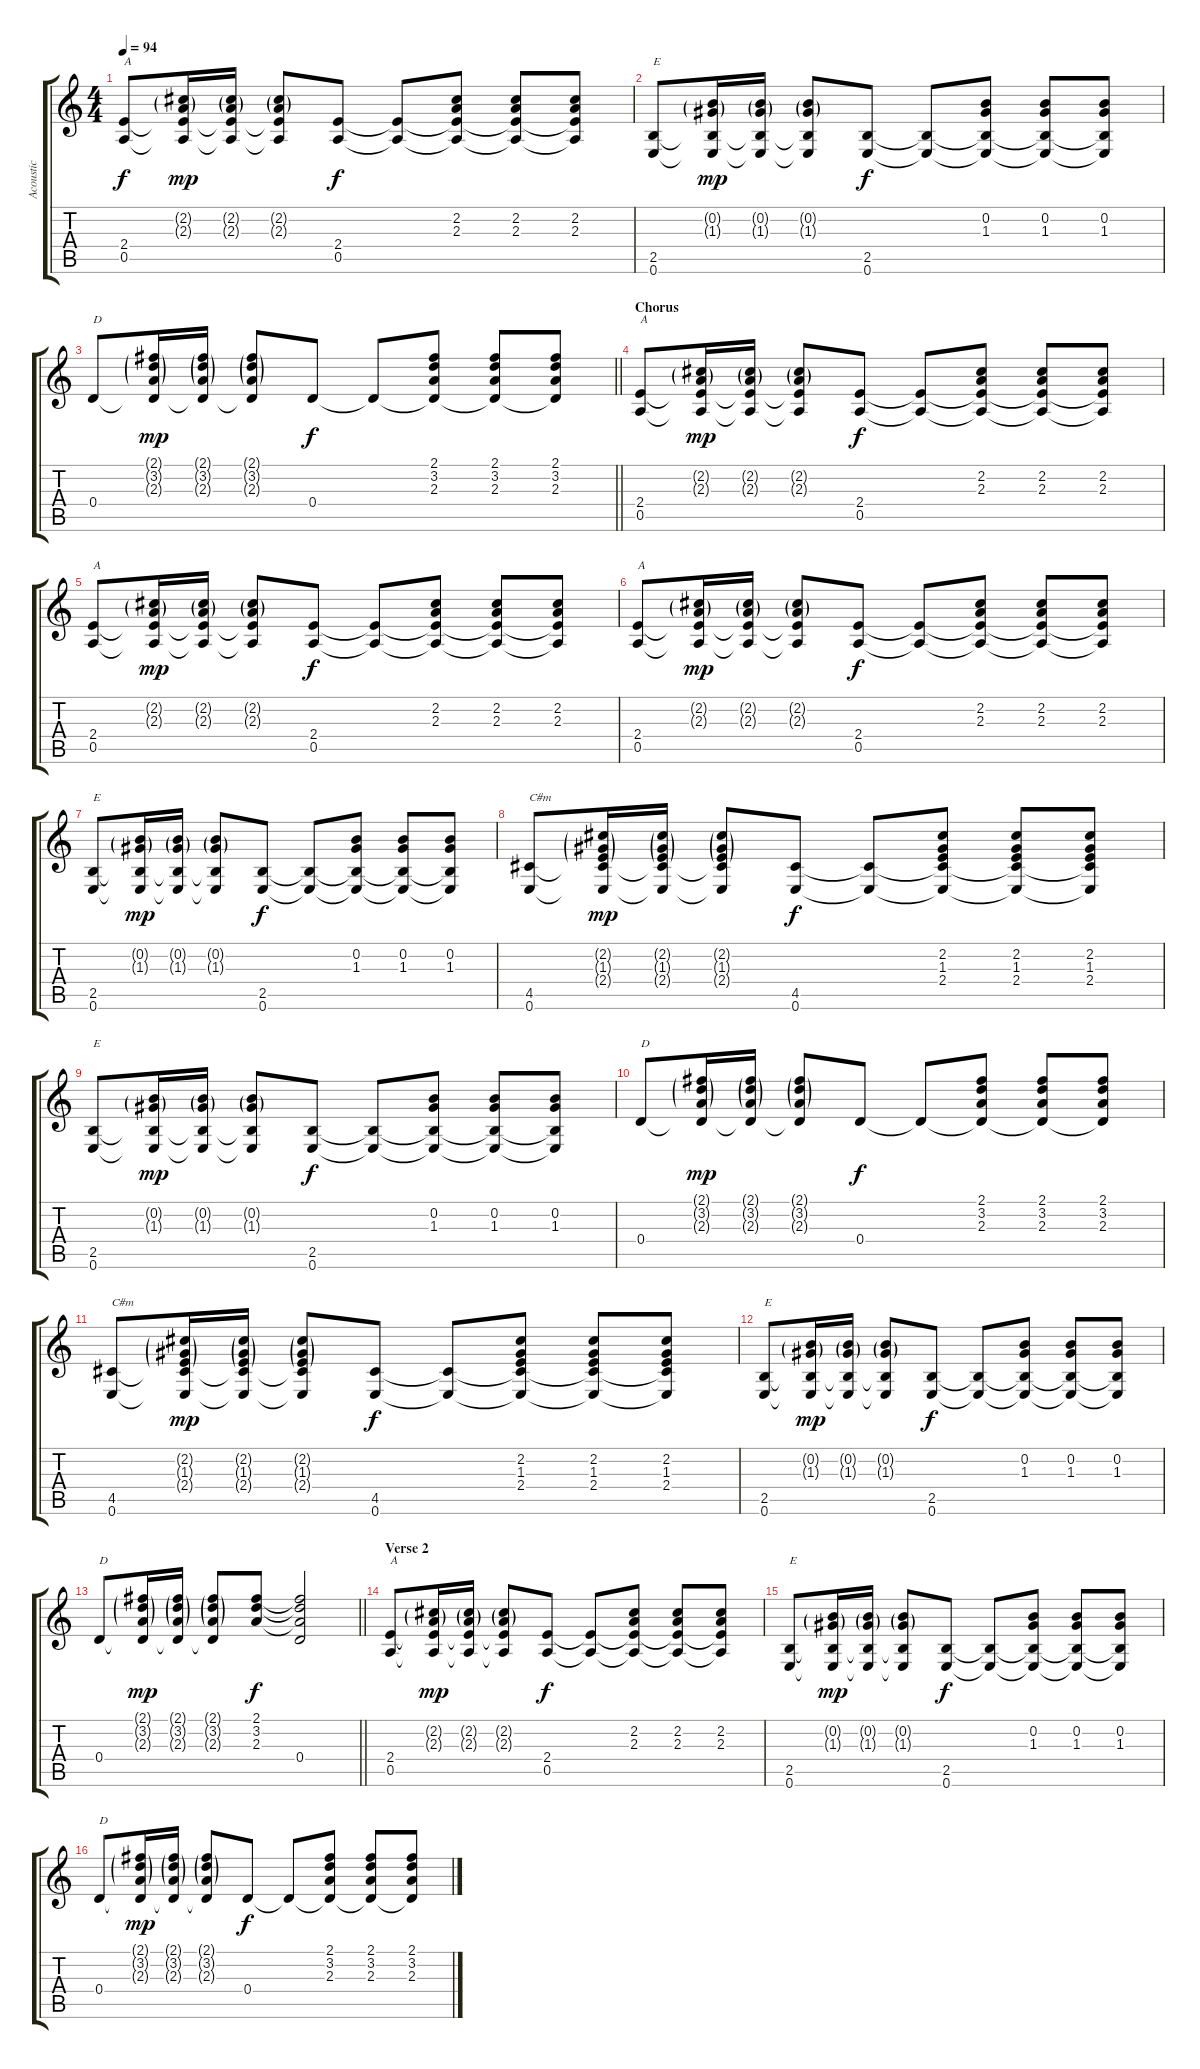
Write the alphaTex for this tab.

\track ("Acoustic" "Acoustic") {instrument acousticguitarsteel}
\staff {score tabs}
\tuning (E4 B3 G3 D3 A2 E2) {hide}
\ts (4 4)
\tempo 94
\clef g2
\ks c
(2.4 0.5).8{txt "A" dy f} (2.2{g} 2.3{g} 2.4{t} 0.5{t}).16{dy mp} (2.2{g} 2.3{g} 2.4{t} 0.5{t}).16 (2.2{g} 2.3{g} 2.4{t} 0.5{t}).8 (2.4 0.5).8{dy f} (2.4{t} 0.5{t}).8 (2.2 2.3 2.4{t} 0.5{t}).8 (2.2 2.3 2.4{t} 0.5{t}).8 (2.2 2.3 2.4{t} 0.5{t}).8 |
(2.5 0.6).8{txt "E"} (0.2{g} 1.3{g} 2.5{t} 0.6{t}).16{dy mp} (0.2{g} 1.3{g} 2.5{t} 0.6{t}).16 (0.2{g} 1.3{g} 2.5{t} 0.6{t}).8 (2.5 0.6).8{dy f} (2.5{t} 0.6{t}).8 (0.2 1.3 2.5{t} 0.6{t}).8 (0.2 1.3 2.5{t} 0.6{t}).8 (0.2 1.3 2.5{t} 0.6{t}).8 |
\barLineRight lightlight
0.4.8{txt "D"} (2.1{g} 3.2{g} 2.3{g} 0.4{t}).16{dy mp} (2.1{g} 3.2{g} 2.3{g} 0.4{t}).16 (2.1{g} 3.2{g} 2.3{g} 0.4{t}).8 0.4.8{dy f} 0.4{t}.8 (2.1 3.2 2.3 0.4{t}).8 (2.1 3.2 2.3 0.4{t}).8 (2.1 3.2 2.3 0.4{t}).8 |
\section ("" "Chorus")
(2.4 0.5).8{txt "A"} (2.2{g} 2.3{g} 2.4{t} 0.5{t}).16{dy mp} (2.2{g} 2.3{g} 2.4{t} 0.5{t}).16 (2.2{g} 2.3{g} 2.4{t} 0.5{t}).8 (2.4 0.5).8{dy f} (2.4{t} 0.5{t}).8 (2.2 2.3 2.4{t} 0.5{t}).8 (2.2 2.3 2.4{t} 0.5{t}).8 (2.2 2.3 2.4{t} 0.5{t}).8 |
(2.4 0.5).8{txt "A"} (2.2{g} 2.3{g} 2.4{t} 0.5{t}).16{dy mp} (2.2{g} 2.3{g} 2.4{t} 0.5{t}).16 (2.2{g} 2.3{g} 2.4{t} 0.5{t}).8 (2.4 0.5).8{dy f} (2.4{t} 0.5{t}).8 (2.2 2.3 2.4{t} 0.5{t}).8 (2.2 2.3 2.4{t} 0.5{t}).8 (2.2 2.3 2.4{t} 0.5{t}).8 |
(2.4 0.5).8{txt "A"} (2.2{g} 2.3{g} 2.4{t} 0.5{t}).16{dy mp} (2.2{g} 2.3{g} 2.4{t} 0.5{t}).16 (2.2{g} 2.3{g} 2.4{t} 0.5{t}).8 (2.4 0.5).8{dy f} (2.4{t} 0.5{t}).8 (2.2 2.3 2.4{t} 0.5{t}).8 (2.2 2.3 2.4{t} 0.5{t}).8 (2.2 2.3 2.4{t} 0.5{t}).8 |
(2.5 0.6).8{txt "E"} (0.2{g} 1.3{g} 2.5{t} 0.6{t}).16{dy mp} (0.2{g} 1.3{g} 2.5{t} 0.6{t}).16 (0.2{g} 1.3{g} 2.5{t} 0.6{t}).8 (2.5 0.6).8{dy f} (2.5{t} 0.6{t}).8 (0.2 1.3 2.5{t} 0.6{t}).8 (0.2 1.3 2.5{t} 0.6{t}).8 (0.2 1.3 2.5{t} 0.6{t}).8 |
(4.5 0.6).8{txt "C#m"} (2.2{g} 1.3{g} 2.4{g} 4.5{t} 0.6{t}).16{dy mp} (2.2{g} 1.3{g} 2.4{g} 4.5{t} 0.6{t}).16 (2.2{g} 1.3{g} 2.4{g} 4.5{t} 0.6{t}).8 (4.5 0.6).8{dy f} (4.5{t} 0.6{t}).8 (2.2 1.3 2.4 4.5{t} 0.6{t}).8 (2.2 1.3 2.4 4.5{t} 0.6{t}).8 (2.2 1.3 2.4 4.5{t} 0.6{t}).8 |
(2.5 0.6).8{txt "E"} (0.2{g} 1.3{g} 2.5{t} 0.6{t}).16{dy mp} (0.2{g} 1.3{g} 2.5{t} 0.6{t}).16 (0.2{g} 1.3{g} 2.5{t} 0.6{t}).8 (2.5 0.6).8{dy f} (2.5{t} 0.6{t}).8 (0.2 1.3 2.5{t} 0.6{t}).8 (0.2 1.3 2.5{t} 0.6{t}).8 (0.2 1.3 2.5{t} 0.6{t}).8 |
0.4.8{txt "D"} (2.1{g} 3.2{g} 2.3{g} 0.4{t}).16{dy mp} (2.1{g} 3.2{g} 2.3{g} 0.4{t}).16 (2.1{g} 3.2{g} 2.3{g} 0.4{t}).8 0.4.8{dy f} 0.4{t}.8 (2.1 3.2 2.3 0.4{t}).8 (2.1 3.2 2.3 0.4{t}).8 (2.1 3.2 2.3 0.4{t}).8 |
(4.5 0.6).8{txt "C#m"} (2.2{g} 1.3{g} 2.4{g} 4.5{t} 0.6{t}).16{dy mp} (2.2{g} 1.3{g} 2.4{g} 4.5{t} 0.6{t}).16 (2.2{g} 1.3{g} 2.4{g} 4.5{t} 0.6{t}).8 (4.5 0.6).8{dy f} (4.5{t} 0.6{t}).8 (2.2 1.3 2.4 4.5{t} 0.6{t}).8 (2.2 1.3 2.4 4.5{t} 0.6{t}).8 (2.2 1.3 2.4 4.5{t} 0.6{t}).8 |
(2.5 0.6).8{txt "E"} (0.2{g} 1.3{g} 2.5{t} 0.6{t}).16{dy mp} (0.2{g} 1.3{g} 2.5{t} 0.6{t}).16 (0.2{g} 1.3{g} 2.5{t} 0.6{t}).8 (2.5 0.6).8{dy f} (2.5{t} 0.6{t}).8 (0.2 1.3 2.5{t} 0.6{t}).8 (0.2 1.3 2.5{t} 0.6{t}).8 (0.2 1.3 2.5{t} 0.6{t}).8 |
\barLineRight lightlight
0.4.8{txt "D"} (2.1{g} 3.2{g} 2.3{g} 0.4{t}).16{dy mp} (2.1{g} 3.2{g} 2.3{g} 0.4{t}).16 (2.1{g} 3.2{g} 2.3{g} 0.4{t}).8 (2.1 3.2 2.3).8{dy f} (2.1{t} 3.2{t} 2.3{t} 0.4).2 |
\section ("" "Verse 2")
(2.4 0.5).8{txt "A"} (2.2{g} 2.3{g} 2.4{t} 0.5{t}).16{dy mp} (2.2{g} 2.3{g} 2.4{t} 0.5{t}).16 (2.2{g} 2.3{g} 2.4{t} 0.5{t}).8 (2.4 0.5).8{dy f} (2.4{t} 0.5{t}).8 (2.2 2.3 2.4{t} 0.5{t}).8 (2.2 2.3 2.4{t} 0.5{t}).8 (2.2 2.3 2.4{t} 0.5{t}).8 |
(2.5 0.6).8{txt "E"} (0.2{g} 1.3{g} 2.5{t} 0.6{t}).16{dy mp} (0.2{g} 1.3{g} 2.5{t} 0.6{t}).16 (0.2{g} 1.3{g} 2.5{t} 0.6{t}).8 (2.5 0.6).8{dy f} (2.5{t} 0.6{t}).8 (0.2 1.3 2.5{t} 0.6{t}).8 (0.2 1.3 2.5{t} 0.6{t}).8 (0.2 1.3 2.5{t} 0.6{t}).8 |
0.4.8{txt "D"} (2.1{g} 3.2{g} 2.3{g} 0.4{t}).16{dy mp} (2.1{g} 3.2{g} 2.3{g} 0.4{t}).16 (2.1{g} 3.2{g} 2.3{g} 0.4{t}).8 0.4.8{dy f} 0.4{t}.8 (2.1 3.2 2.3 0.4{t}).8 (2.1 3.2 2.3 0.4{t}).8 (2.1 3.2 2.3 0.4{t}).8
